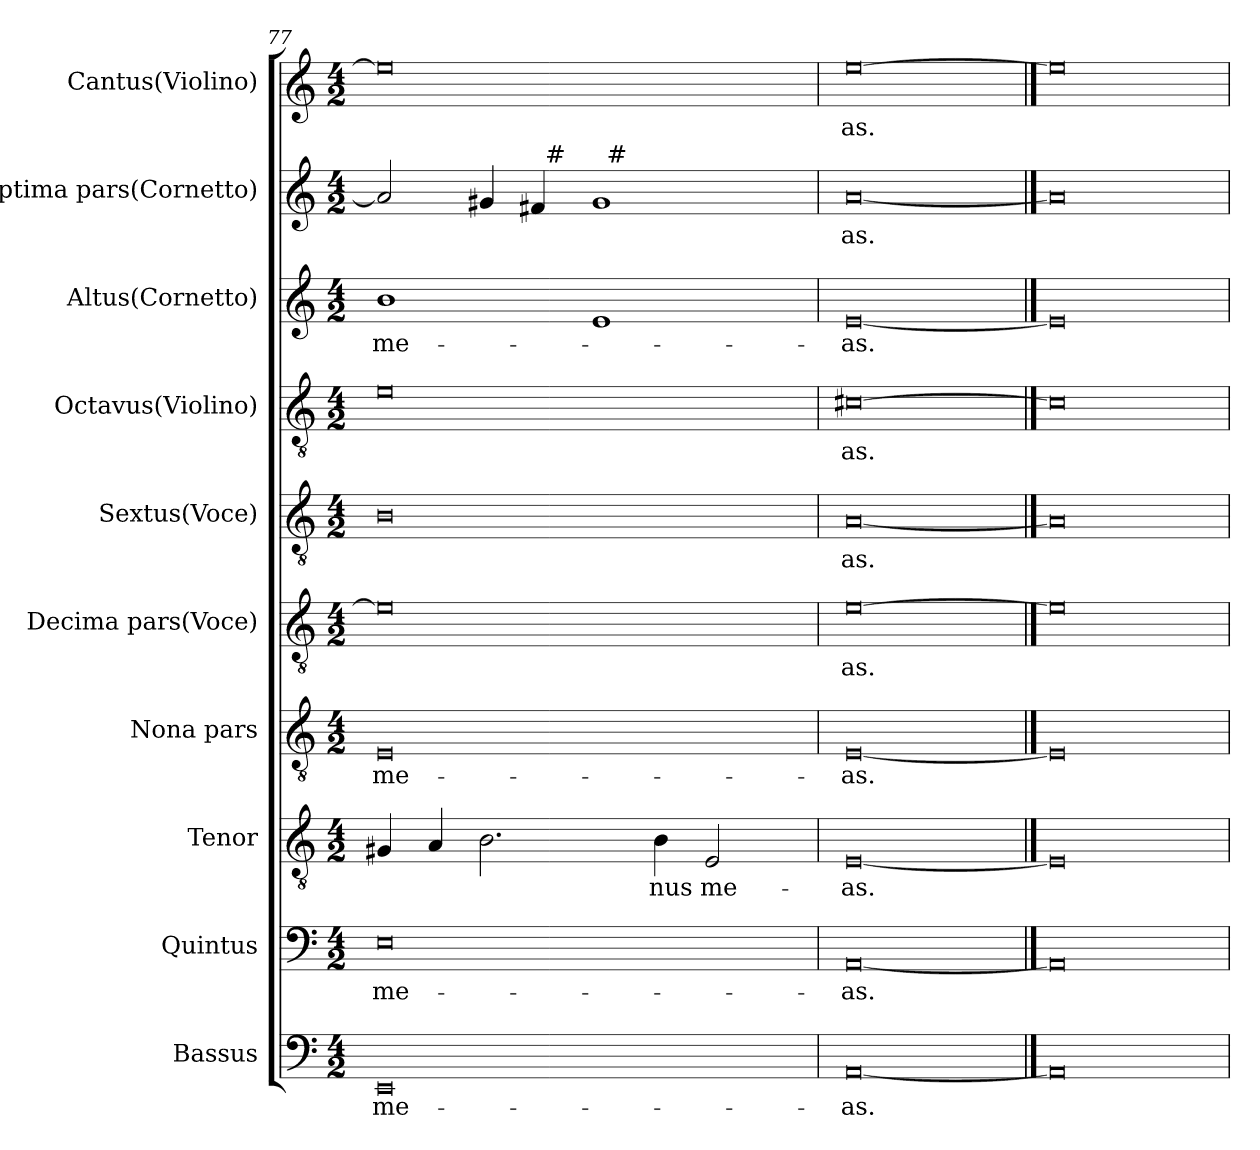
**kern	**text	**kern	**text	**kern	**text	**kern	**text	**kern	**text	**kern	**text	**kern	**text	**kern	**text	**kern	**text	**kern	**text
*part10	*part10	*part9	*part9	*part8	*part8	*part7	*part7	*part6	*part6	*part5	*part5	*part4	*part4	*part3	*part3	*part2	*part2	*part1	*part1
*staff10	*staff10	*staff9	*staff9	*staff8	*staff8	*staff7	*staff7	*staff6	*staff6	*staff5	*staff5	*staff4	*staff4	*staff3	*staff3	*staff2	*staff2	*staff1	*staff1
*I"Bassus	*	*I"Quintus	*	*I"Tenor	*	*I"Nona pars	*	*I"Decima pars(Voce)	*	*I"Sextus(Voce)	*	*I"Octavus(Violino)	*	*I"Altus(Cornetto)	*	*I"Septima pars(Cornetto)	*	*I"Cantus(Violino)	*
*I'B.	*	*	*	*I'T.	*	*	*	*	*	*	*	*	*	*I'A.	*	*	*	*I'C.	*
*clefF4	*	*clefF4	*	*clefGv2	*	*clefGv2	*	*clefGv2	*	*clefGv2	*	*clefGv2	*	*clefG2	*	*clefG2	*	*clefG2	*
*	*	*	*	*ITrd7c12	*	*ITrd7c12	*	*ITrd7c12	*	*ITrd7c12	*	*ITrd7c12	*	*	*	*	*	*	*
*k[]	*	*k[]	*	*k[]	*	*k[]	*	*k[]	*	*k[]	*	*k[]	*	*k[]	*	*k[]	*	*k[]	*
*a:	*	*a:	*	*a:	*	*a:	*	*a:	*	*a:	*	*a:	*	*a:	*	*a:	*	*a:	*
*M4/2	*	*M4/2	*	*M4/2	*	*M4/2	*	*M4/2	*	*M4/2	*	*M4/2	*	*M4/2	*	*M4/2	*	*M4/2	*
=77	=77	=77	=77	=77	=77	=77	=77	=77	=77	=77	=77	=77	=77	=77	=77	=77	=77	=77	=77
!	!LO:LY:b	!	!LO:LY:b	!	!	!	!LO:LY:b	!	!	!	!	!	!	!	!LO:LY:b	!	!	!	!
*	*	*	*	*	*	*	*	*	*	*	*	*	*	*	*	*^	*	*	*
*	*	*	*	*	*	*	*	*	*	*	*	*	*	*	*	*	*^	*	*	*
0EE	me-	0E	me-	4GG#X/	.	0EE	me-	0E]	.	0BB	.	0E	.	1b	me-	2a/]	2ryy	1ryy	.	0ee]	.
.	.	.	.	4AA/	.	.	.	.	.	.	.	.	.	.	.	.	.	.	.	.	.
.	.	.	.	2.BB\	.	.	.	.	.	.	.	.	.	.	.	4g#X/	4ryy	.	.	.	.
.	.	.	.	.	.	.	.	.	.	.	.	.	.	.	.	4f#/	32ryy	.	.	.	.
!	!	!	!	!	!	!	!	!	!	!	!	!	!	!	!	!	!LO:TX:a:t=#	!	!	!	!
.	.	.	.	.	.	.	.	.	.	.	.	.	.	.	.	.	1ryy	.	.	.	.
.	.	.	.	.	.	.	.	.	.	.	.	.	.	1e	.	1g#	.	32ryy	.	.	.
!	!	!	!	!	!	!	!	!	!	!	!	!	!	!	!	!	!	!LO:TX:a:t=#	!	!	!
.	.	.	.	.	.	.	.	.	.	.	.	.	.	.	.	.	.	2ryy	.	.	.
!	!	!	!	!	!LO:LY:b	!	!	!	!	!	!	!	!	!	!	!	!	!	!	!	!
.	.	.	.	4BB\	-nus	.	.	.	.	.	.	.	.	.	.	.	.	.	.	.	.
!	!	!	!	!	!LO:LY:b	!	!	!	!	!	!	!	!	!	!	!	!	!	!	!	!
.	.	.	.	2EE/	me-	.	.	.	.	.	.	.	.	.	.	.	.	.	.	.	.
.	.	.	.	.	.	.	.	.	.	.	.	.	.	.	.	.	.	4...ryy	.	.	.
.	.	.	.	.	.	.	.	.	.	.	.	.	.	.	.	.	8..ryy	.	.	.	.
=78	=78	=78	=78	=78	=78	=78	=78	=78	=78	=78	=78	=78	=78	=78	=78	=78	=78	=78	=78	=78	=78
!	!LO:LY:b	!	!LO:LY:b	!	!LO:LY:b	!	!LO:LY:b	!	!LO:LY:b	!	!LO:LY:b	!	!LO:LY:b	!	!LO:LY:b	!	!	!	!LO:LY:b	!	!LO:LY:b
*	*	*	*	*	*	*	*	*	*	*	*	*	*	*	*	*v	*v	*v	*	*	*
[0AA	-as.	[0AA	-as.	[0EE	-as.	[0EE	-as.	[0E	-as.	[0AA	-as.	[0C#X	-as.	[0e	-as.	[0a	-as.	[0ee	-as.
==79	==79	==79	==79	==79	==79	==79	==79	==79	==79	==79	==79	==79	==79	==79	==79	==79	==79	==79	==79
0AA]	.	0AA]	.	0EE]	.	0EE]	.	0E]	.	0AA]	.	0C#]	.	0e]	.	0a]	.	0ee]	.
=	=	=	=	=	=	=	=	=	=	=	=	=	=	=	=	=	=	=	=
*-	*-	*-	*-	*-	*-	*-	*-	*-	*-	*-	*-	*-	*-	*-	*-	*-	*-	*-	*-
